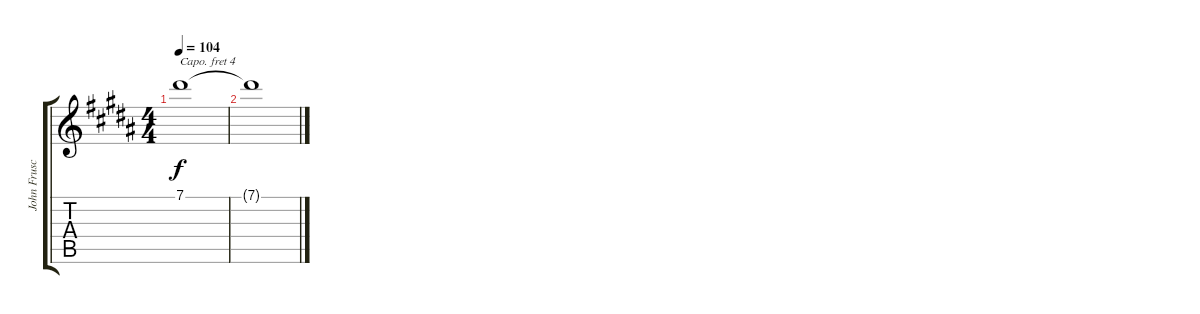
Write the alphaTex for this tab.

\track ("" "John Frusc") {instrument electricguitarmuted}
\staff {score tabs}
\capo 4
\tuning (E4 B3 G3 D3 A2 E2) {hide}
\ts (4 4)
\tempo 104
\clef g2
\ks g#minor
7.1{t}.1{dy f} |
7.1{t}.1
